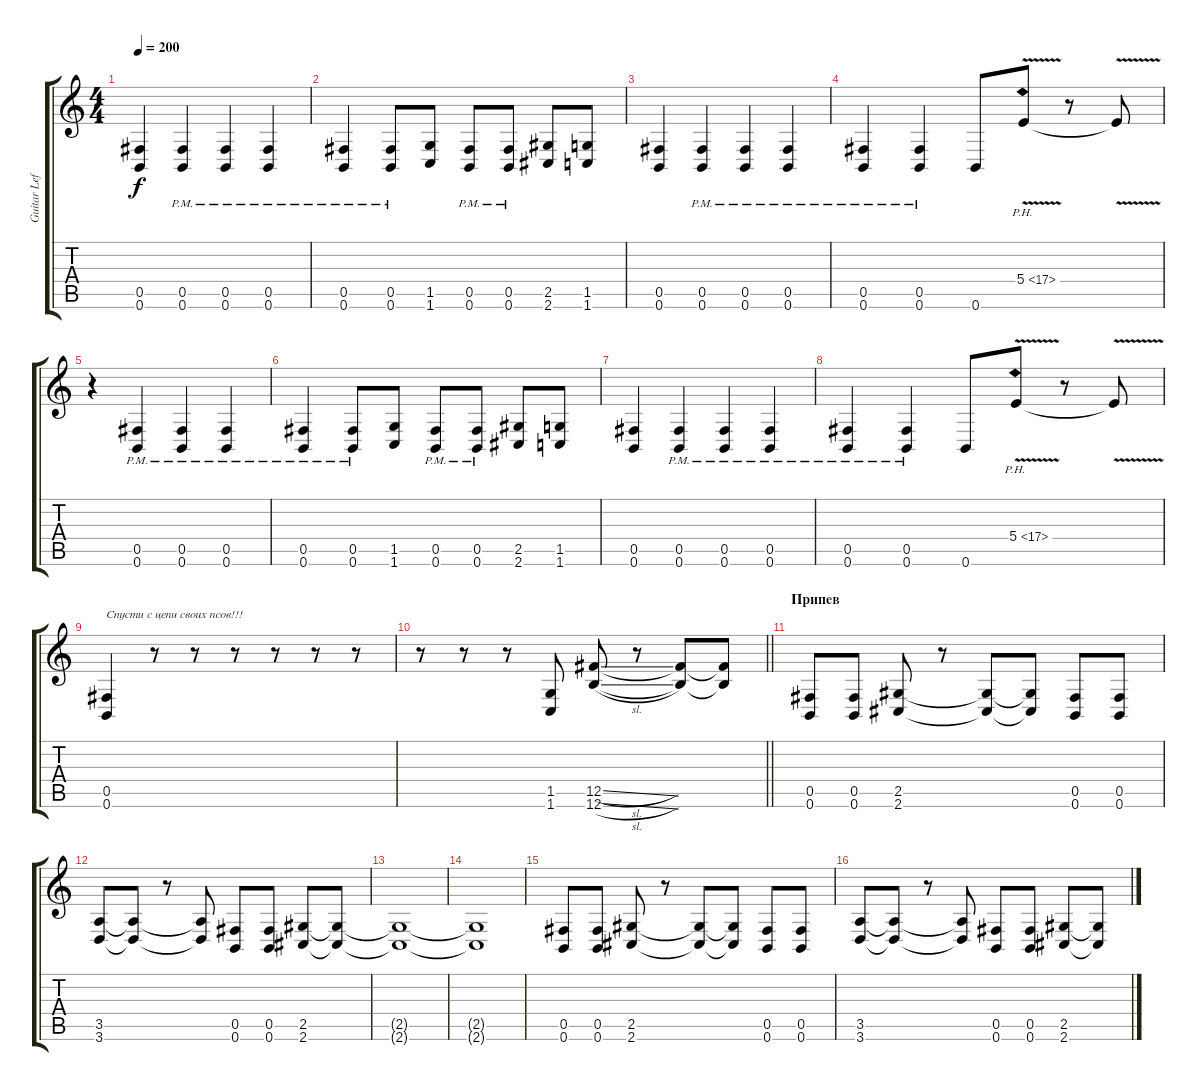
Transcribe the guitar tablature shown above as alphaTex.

\track ("Guitar Left" "Guitar Lef") {instrument distortionguitar}
\staff {score tabs}
\tuning (Db4 Ab3 E3 B2 Gb2 B1) {hide}
\ts (4 4)
\tempo 200
\clef g2
\ks c
(0.5 0.6).4{dy f} (0.5{pm} 0.6{pm}).4 (0.5{pm} 0.6{pm}).4 (0.5{pm} 0.6{pm}).4 |
(0.5{pm} 0.6{pm}).4 (0.5{pm} 0.6{pm}).8 (1.5 1.6).8 (0.5{pm} 0.6{pm}).8 (0.5{pm} 0.6{pm}).8 (2.5 2.6).8 (1.5 1.6).8 |
(0.5 0.6).4 (0.5{pm} 0.6{pm}).4 (0.5{pm} 0.6{pm}).4 (0.5{pm} 0.6{pm}).4 |
(0.5{pm} 0.6{pm}).4 (0.5{pm} 0.6{pm}).4 0.6.8 5.4{ph 12 v}.8 r.8 5.4{t}.8 |
r.4 (0.5{pm} 0.6{pm}).4 (0.5{pm} 0.6{pm}).4 (0.5{pm} 0.6{pm}).4 |
(0.5{pm} 0.6{pm}).4 (0.5{pm} 0.6{pm}).8 (1.5 1.6).8 (0.5{pm} 0.6{pm}).8 (0.5{pm} 0.6{pm}).8 (2.5 2.6).8 (1.5 1.6).8 |
(0.5 0.6).4 (0.5{pm} 0.6{pm}).4 (0.5{pm} 0.6{pm}).4 (0.5{pm} 0.6{pm}).4 |
(0.5{pm} 0.6{pm}).4 (0.5{pm} 0.6{pm}).4 0.6.8 5.4{ph 12 v}.8 r.8 5.4{t}.8 |
(0.5 0.6).4{txt "Спусти с цепи своих псов!!!"} r.8 r.8 r.8 r.8 r.8 r.8 |
\barLineRight lightlight
r.8 r.8 r.8 (1.5 1.6).8 (12.5{sl} 12.6{sl}).8 r.8 (12.5{t} 12.6{t}).8 (12.5{t} 12.6{t}).8 |
\section ("" "Припев")
(0.5 0.6).8 (0.5 0.6).8 (2.5 2.6).8 r.8 (2.5{t} 2.6{t}).8 (2.5{t} 2.6{t}).8 (0.5 0.6).8 (0.5 0.6).8 |
(3.5 3.6).8 (3.5{t} 3.6{t}).8 r.8 (3.5{t} 3.6{t}).8 (0.5 0.6).8 (0.5 0.6).8 (2.5 2.6).8 (2.5{t} 2.6{t}).8 |
(2.5{t} 2.6{t}).1 |
(2.5{t} 2.6{t}).1 |
(0.5 0.6).8 (0.5 0.6).8 (2.5 2.6).8 r.8 (2.5{t} 2.6{t}).8 (2.5{t} 2.6{t}).8 (0.5 0.6).8 (0.5 0.6).8 |
(3.5 3.6).8 (3.5{t} 3.6{t}).8 r.8 (3.5{t} 3.6{t}).8 (0.5 0.6).8 (0.5 0.6).8 (2.5 2.6).8 (2.5{t} 2.6{t}).8
